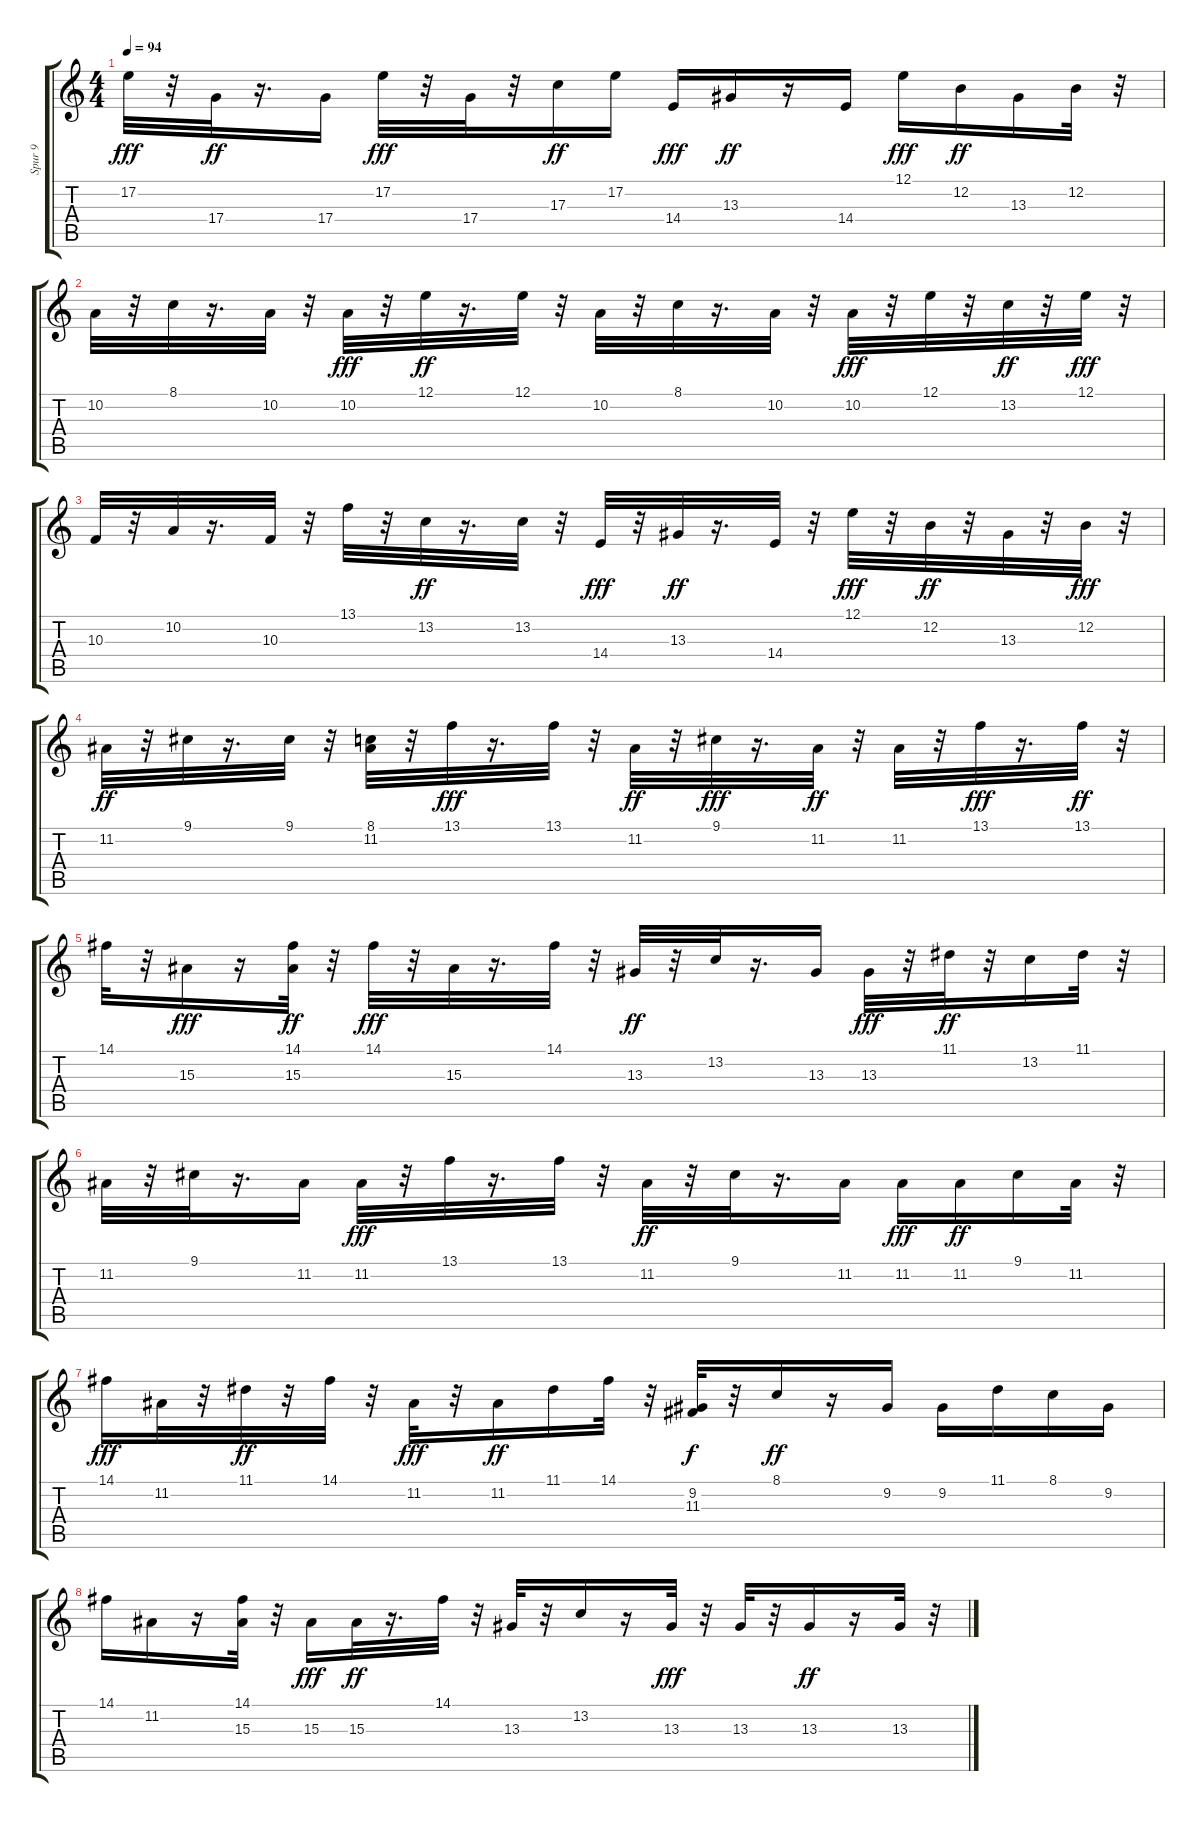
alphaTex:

\track ("Spur 9" "Spur 9") {instrument acousticgrandpiano}
\staff {score tabs}
\tuning (E4 B3 G3 D3 A2 E2) {hide}
\ts (4 4)
\tempo 94
\clef g2
\ks c
17.2.32{dy fff} r.32 17.4.32{dy ff} r.16{d} 17.4.16 17.2.32{dy fff} r.32 17.4.32 r.32 17.3.16{dy ff} 17.2.16 14.4.16{dy fff} 13.3.16{dy ff} r.16 14.4.16 12.1.16{dy fff} 12.2.16{dy ff} 13.3.16 12.2.32 r.32 |
10.2.32 r.32 8.1.32 r.16{d} 10.2.32 r.32 10.2.32{dy fff} r.32 12.1.32{dy ff} r.16{d} 12.1.32 r.32 10.2.32 r.32 8.1.32 r.16{d} 10.2.32 r.32 10.2.32{dy fff} r.32 12.1.32 r.32 13.2.32{dy ff} r.32 12.1.32{dy fff} r.32 |
10.3.32 r.32 10.2.32 r.16{d} 10.3.32 r.32 13.1.32 r.32 13.2.32{dy ff} r.16{d} 13.2.32 r.32 14.4.32{dy fff} r.32 13.3.32{dy ff} r.16{d} 14.4.32 r.32 12.1.32{dy fff} r.32 12.2.32{dy ff} r.32 13.3.32 r.32 12.2.32{dy fff} r.32 |
11.2.32{dy ff} r.32 9.1.32 r.16{d} 9.1.32 r.32 (8.1 11.2).32 r.32 13.1.32{dy fff} r.16{d} 13.1.32 r.32 11.2.32{dy ff} r.32 9.1.32{dy fff} r.16{d} 11.2.32{dy ff} r.32 11.2.32 r.32 13.1.32{dy fff} r.16{d} 13.1.32{dy ff} r.32 |
14.1.32 r.32 15.3.16{dy fff} r.16 (14.1 15.3).32{dy ff} r.32 14.1.32{dy fff} r.32 15.3.32 r.16{d} 14.1.32 r.32 13.3.32{dy ff} r.32 13.2.32 r.16{d} 13.3.16 13.3.32{dy fff} r.32 11.1.32{dy ff} r.32 13.2.16 11.1.32 r.32 |
11.2.32 r.32 9.1.32 r.16{d} 11.2.16 11.2.32{dy fff} r.32 13.1.32 r.16{d} 13.1.32 r.32 11.2.32{dy ff} r.32 9.1.32 r.16{d} 11.2.16 11.2.16{dy fff} 11.2.16{dy ff} 9.1.16 11.2.32 r.32 |
14.1.16{dy fff} 11.2.32 r.32 11.1.32{dy ff} r.32 14.1.32 r.32 11.2.32{dy fff} r.32 11.2.16{dy ff} 11.1.16 14.1.32 r.32 (9.2 11.3).32{dy f} r.32 8.1.16{dy ff} r.16 9.2.16 9.2.16 11.1.16 8.1.16 9.2.16 |
14.1.16 11.2.16 r.16 (14.1 15.3).32 r.32 15.3.16{dy fff} 15.3.32{dy ff} r.16{d} 14.1.32 r.32 13.3.32 r.32 13.2.16 r.16 13.3.32{dy fff} r.32 13.3.32 r.32 13.3.16{dy ff} r.16 13.3.32 r.32
